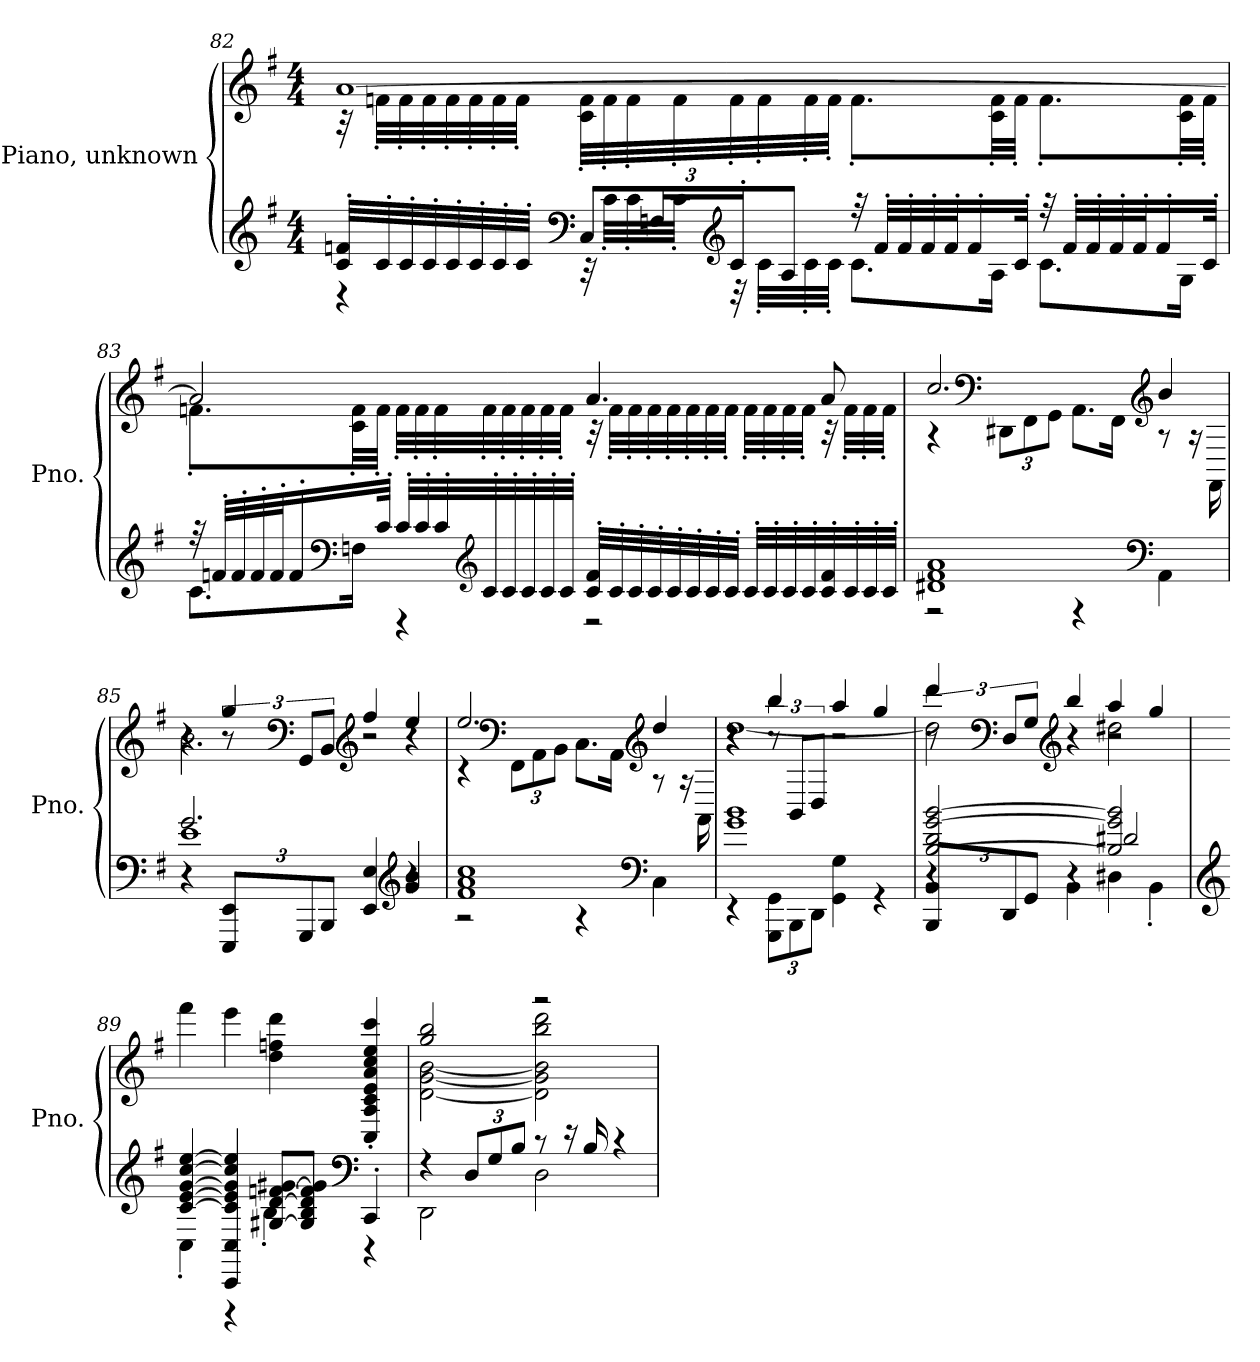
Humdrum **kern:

**kern	**kern
*part1	*part1
*staff2	*staff1
*I"Piano, unknown	*
*I'Pno.	*
!!LO:LB:g=z
*clefG2	*clefG2
*k[f#]	*k[f#]
*M4/4	*M4/4
=82	=82
*^	*^
32c/' 32fn/'LLL	4r	[1a	32r
32c'/	.	.	32fn'\LLL
32c'/	.	.	32f'\
32c'/	.	.	32f'\
32c'/	.	.	32f'\
32c'/	.	.	32f'\
32c'/	.	.	32f'\
32c'/JJJ	.	.	32f'\JJJ
*clefF4	*	*	*
*Xbrackettup	*	*	*
12C/L	32r	.	32c\' 32f\'LLL
.	32c'\LLL	.	32f'\
.	32c'\	.	32f'\
24Fn/L	.	.	.
.	32c'\JJJ	.	32f'\
*clefG2	*	*	*
24c'/J	32r	.	32f'\
.	32c'\LLL	.	32f'\
12A/J	.	.	.
.	32c'\	.	32f'\
.	32c'\JJJ	.	32f'\JJJ
32r	8.c\L	.	8.f'\L
32f'/LLL	.	.	.
32f'/	.	.	.
32f'/	.	.	.
32f'/J	.	.	.
16f'/	.	.	.
.	16A\Jk	.	32c\' 32f\'LL
32c'/JJk	.	.	32f'\JJJ
32r	8.c\L	.	8.f'\L
32f'/LLL	.	.	.
32f'/	.	.	.
32f'/	.	.	.
32f'/J	.	.	.
16f'/	.	.	.
.	16G\Jk	.	32c\' 32f\'LL
32c'/JJk	.	.	32f'\JJJ
!!LO:LB:g=z	!!
=83	=83	=83	=83
32r	8.c\L	2a/]	8.fn'\L
32fn'/LLL	.	.	.
32f'/	.	.	.
32f'/	.	.	.
32f'/J	.	.	.
16f'/	.	.	.
*clefF4	*	*	*
.	16Fn\Jk	.	32c\' 32f\'LL
32c'/JJk	.	.	32f'\JJJ
32c'/LLL	4r	.	32f'\LLL
32c'/	.	.	32f'\
32c'/	.	.	32f'\
*clefG2	*	*	*
32c'/	.	.	32f'\
32c'/	.	.	32f'\
32c'/	.	.	32f'\
32c'/	.	.	32f'\
32c'/JJJ	.	.	32f'\JJJ
32c/' 32f/'LLL	2r	4.a/	32r
32c'/	.	.	32f'\LLL
32c'/	.	.	32f'\
32c'/	.	.	32f'\
32c'/	.	.	32f'\
32c'/	.	.	32f'\
32c'/	.	.	32f'\
32c'/JJJ	.	.	32f'\JJJ
32c'/LLL	.	.	32f'\LLL
32c'/	.	.	32f'\
32c'/	.	.	32f'\
32c'/	.	.	32f'\JJJ
32c/' 32f/'	.	8a/	32r
32c'/	.	.	32f'\LLL
32c'/	.	.	32f'\
32c'/JJJ	.	.	32f'\JJJ
!!LO:LB:g=z	!!
=84	=84	=84	=84
1d#X 1f# 1a	2r	2.cc/	4r
*	*	*clefF4	*
*	*	*	*Xbrackettup
.	.	.	12DD#X\L
.	.	.	12FF#\
.	.	.	12GG\J
.	4r	.	8.AA\L
.	.	.	16FF#\Jk
*clefF4	*	*clefG2	*
.	4AA\	4b/	8r
.	.	.	16r
.	.	.	16FF#\
=85	=85	=85	=85
*	*^	*	*^
2.g/	1e	4r	4r	2.b\	4r
*	*	*	*	*	*brackettup
.	.	12EEE/ 12EE/L	4gg/	.	12r
*	*	*	*clefF4	*	*
.	.	12GGG/	.	.	12GG/L
.	.	12BBB/J	.	.	12BB/J
*	*	*	*clefG2	*	*
.	.	4EE/ 4E/	2r	.	4ff#/
*clefG2	*	*	*	*	*
4r	.	4g/ 4b/	.	4r	4ee/
*	*v	*v	*	*	*
*	*	*	*v	*v
=86	=86	=86	=86
1f# 1a 1cc	2r	2.ee/	4r
*	*	*clefF4	*
*	*	*	*Xbrackettup
.	.	.	12FF#\L
.	.	.	12AA\
.	.	.	12BB\J
.	4r	.	8.C\L
.	.	.	16AA\Jk
*clefF4	*	*clefG2	*
.	4C\	4dd/	8r
.	.	.	16r
.	.	.	16AA\
!!LO:PB:g=z
=87	=87	=87	=87
*	*	*	*^
1g 1b	4r	4r	[1dd	4r
*	*	*	*	*brackettup
.	12GGG\ 12GG\L	4bb/	.	12r
.	12BBB\	.	.	12BB/L
.	12DD\J	.	.	12D/J
.	4GG\ 4G\	2r	.	4aa/
.	4r	.	.	4gg/
=88	=88	=88	=88	=88
*	*^	*	*	*
[2B/ 2d/ [2g/ [2b/	4r	12BBB/ 12BB/L	4ddd/	2dd\]	12r
*	*	*	*clefF4	*	*
.	.	12DD/	.	.	12D/L
.	.	12GG/J	.	.	12G/J
*	*	*	*clefG2	*	*
.	4BB\	4r	4r	.	4bb/
2B/] 2g/] 2b/]	4D#X\	2d#X/	2r	2dd#X\	4aa/
.	4BB'\	.	.	.	4gg/
*v	*v	*v	*	*	*
*	*v	*v	*v
=89	=89
*clefG2	*
*^	*
[4c/ [4e/ [4g/ [4cc/ [4ee/	4C'\	4fff#\
4CC/ 4C/ 4c/] 4e/] 4g/] 4cc/] 4ee/]	4r	4eee\
[8G#X/ [8d/ [8fn/ [8g#X/L	4B'\	4dd\ 4ffn\ 4ddd\
8G#/] 8B/ 8d/] 8f/] 8g#/]J	.	.
*clefF4	*	*
4CC'/	4r	4C/' 4A/' 4c/' 4e/' 4a/' 4cc/' 4ee/' 4ccc/'
=90	=90	=90
*	*	*^
4r	2DD\	2gg/ 2bb/	[2d\ [2g\ [2b\
12D/L	.	.	.
12G/	.	.	.
12B/J	.	.	.
8r	2D\	2r	2d\] 2g\] 2b\] 2bb\ 2ddd\
16r	.	.	.
16B/	.	.	.
4r	.	.	.
*v	*v	*	*
*	*v	*v
=	=
*-	*-
